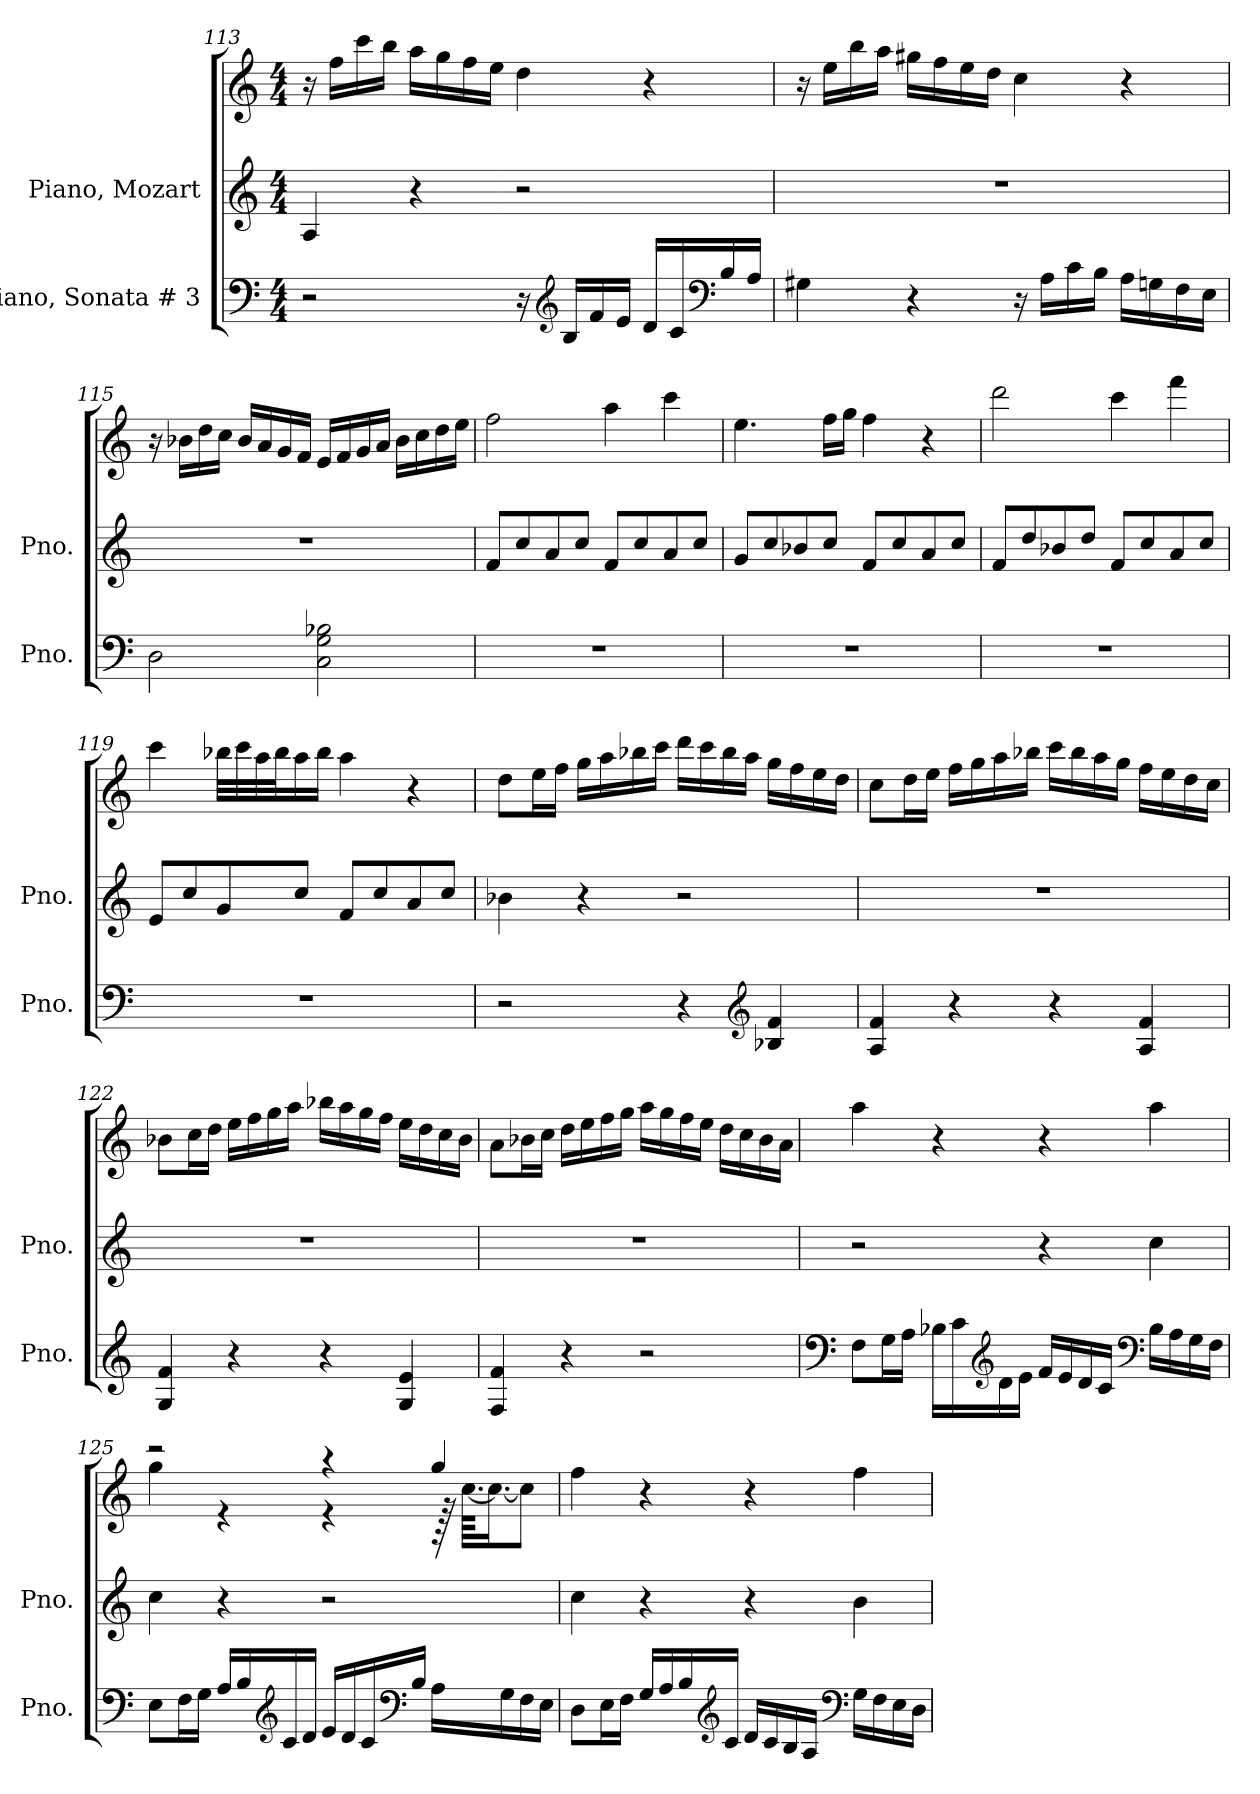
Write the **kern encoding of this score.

**kern	**kern	**kern
*part2	*part1	*part1
*staff3	*staff2	*staff1
*I"Piano, Sonata # 3	*I"Piano, Mozart	*
*I'Pno.	*I'Pno.	*
*clefF4	*clefG2	*clefG2
*k[]	*k[]	*k[]
*M4/4	*M4/4	*M4/4
=113	=113	=113
2r	4A/	16r
.	.	16ff\LL
.	.	16ccc\
.	.	16bb\JJ
.	4r	16aa\LL
.	.	16gg\
.	.	16ff\
.	.	16ee\JJ
16r	2r	4dd\
*clefG2	*	*
16B/LL	.	.
16f/	.	.
16e/JJ	.	.
16d/LL	.	4r
16c/	.	.
*clefF4	*	*
16B/	.	.
16A/JJ	.	.
!!LO:PB:g=z
=114	=114	=114
4G#X\	1r	16r
.	.	16ee\LL
.	.	16bb\
.	.	16aa\JJ
4r	.	16gg#X\LL
.	.	16ff\
.	.	16ee\
.	.	16dd\JJ
16r	.	4cc\
16A\LL	.	.
16c\	.	.
16B\JJ	.	.
16A\LL	.	4r
16Gn\	.	.
16F\	.	.
16E\JJ	.	.
=115	=115	=115
2D\	1r	16r
.	.	16b-X\LL
.	.	16dd\
.	.	16cc\JJ
.	.	16b-/LL
.	.	16a/
.	.	16g/
.	.	16f/JJ
2C\ 2G\ 2B-X\	.	16e/LL
.	.	16f/
.	.	16g/
.	.	16a/JJ
.	.	16b-\LL
.	.	16cc\
.	.	16dd\
.	.	16ee\JJ
=116	=116	=116
1r	8f/L	2ff\
.	8cc/	.
.	8a/	.
.	8cc/J	.
.	8f/L	4aa\
.	8cc/	.
.	8a/	4ccc\
.	8cc/J	.
!!LO:LB:g=z
=117	=117	=117
1r	8g/L	4.ee\
.	8cc/	.
.	8b-X/	.
.	8cc/J	16ff\LL
.	.	16gg\JJ
.	8f/L	4ff\
.	8cc/	.
.	8a/	4r
.	8cc/J	.
=118	=118	=118
1r	8f/L	2ddd\
.	8dd/	.
.	8b-X/	.
.	8dd/J	.
.	8f/L	4ccc\
.	8cc/	.
.	8a/	4fff\
.	8cc/J	.
=119	=119	=119
1r	8e/L	4ccc\
.	8cc/	.
.	8g/	32bb-X\LLL
.	.	32ccc\
.	.	32aa\
.	.	32bb-\J
.	8cc/J	16aa\
.	.	16bb-\JJ
.	8f/L	4aa\
.	8cc/	.
.	8a/	4r
.	8cc/J	.
!!LO:LB:g=z
=120	=120	=120
2r	4b-X\	8dd\L
.	.	16ee\L
.	.	16ff\JJ
.	4r	16gg\LL
.	.	16aa\
.	.	16bb-X\
.	.	16ccc\JJ
4r	2r	16ddd\LL
.	.	16ccc\
.	.	16bb-\
.	.	16aa\JJ
*clefG2	*	*
4B-X/ 4f/	.	16gg\LL
.	.	16ff\
.	.	16ee\
.	.	16dd\JJ
=121	=121	=121
4A/ 4f/	1r	8cc\L
.	.	16dd\L
.	.	16ee\JJ
4r	.	16ff\LL
.	.	16gg\
.	.	16aa\
.	.	16bb-X\JJ
4r	.	16ccc\LL
.	.	16bb-\
.	.	16aa\
.	.	16gg\JJ
4A/ 4f/	.	16ff\LL
.	.	16ee\
.	.	16dd\
.	.	16cc\JJ
!!LO:LB:g=z
=122	=122	=122
4G/ 4f/	1r	8b-X\L
.	.	16cc\L
.	.	16dd\JJ
4r	.	16ee\LL
.	.	16ff\
.	.	16gg\
.	.	16aa\JJ
4r	.	16bb-X\LL
.	.	16aa\
.	.	16gg\
.	.	16ff\JJ
4G/ 4e/	.	16ee\LL
.	.	16dd\
.	.	16cc\
.	.	16b-\JJ
=123	=123	=123
4F/ 4f/	1r	8a\L
.	.	16b-X\L
.	.	16cc\JJ
4r	.	16dd\LL
.	.	16ee\
.	.	16ff\
.	.	16gg\JJ
2r	.	16aa\LL
.	.	16gg\
.	.	16ff\
.	.	16ee\JJ
.	.	16dd\LL
.	.	16cc\
.	.	16b-\
.	.	16a\JJ
!!LO:PB:g=z
=124	=124	=124
*clefF4	*	*
8F\L	2r	4aa\
16G\L	.	.
16A\JJ	.	.
16B-X\LL	.	4r
16c\	.	.
*clefG2	*	*
16d\	.	.
16e\JJ	.	.
16f/LL	4r	4r
16e/	.	.
16d/	.	.
16c/JJ	.	.
*clefF4	*	*
16B-\LL	4cc\	4aa\
16A\	.	.
16G\	.	.
16F\JJ	.	.
=125	=125	=125
*	*	*^
8E\L	4cc\	2r	4gg\
16F\L	.	.	.
16G\JJ	.	.	.
16A/LL	4r	.	4r
16B/	.	.	.
*clefG2	*	*	*
16c/	.	.	.
16d/JJ	.	.	.
16e/LL	2r	4r	4r
16d/	.	.	.
16c/	.	.	.
*clefF4	*	*	*
16B/JJ	.	.	.
16A\LL	.	4gg/	128r
.	.	.	[64.cc\KKLL
.	.	.	16.cc\J_
16G\	.	.	.
16F\	.	.	8cc\J]
16E\JJ	.	.	.
*	*	*v	*v
!!LO:LB:g=z
=126	=126	=126
8D\L	4cc\	4ff\
16E\L	.	.
16F\JJ	.	.
16G/LL	4r	4r
16A/	.	.
16B/	.	.
*clefG2	*	*
16c/JJ	.	.
16d/LL	4r	4r
16c/	.	.
16B/	.	.
16A/JJ	.	.
*clefF4	*	*
16G\LL	4b\	4ff\
16F\	.	.
16E\	.	.
16D\JJ	.	.
=	=	=
*-	*-	*-
